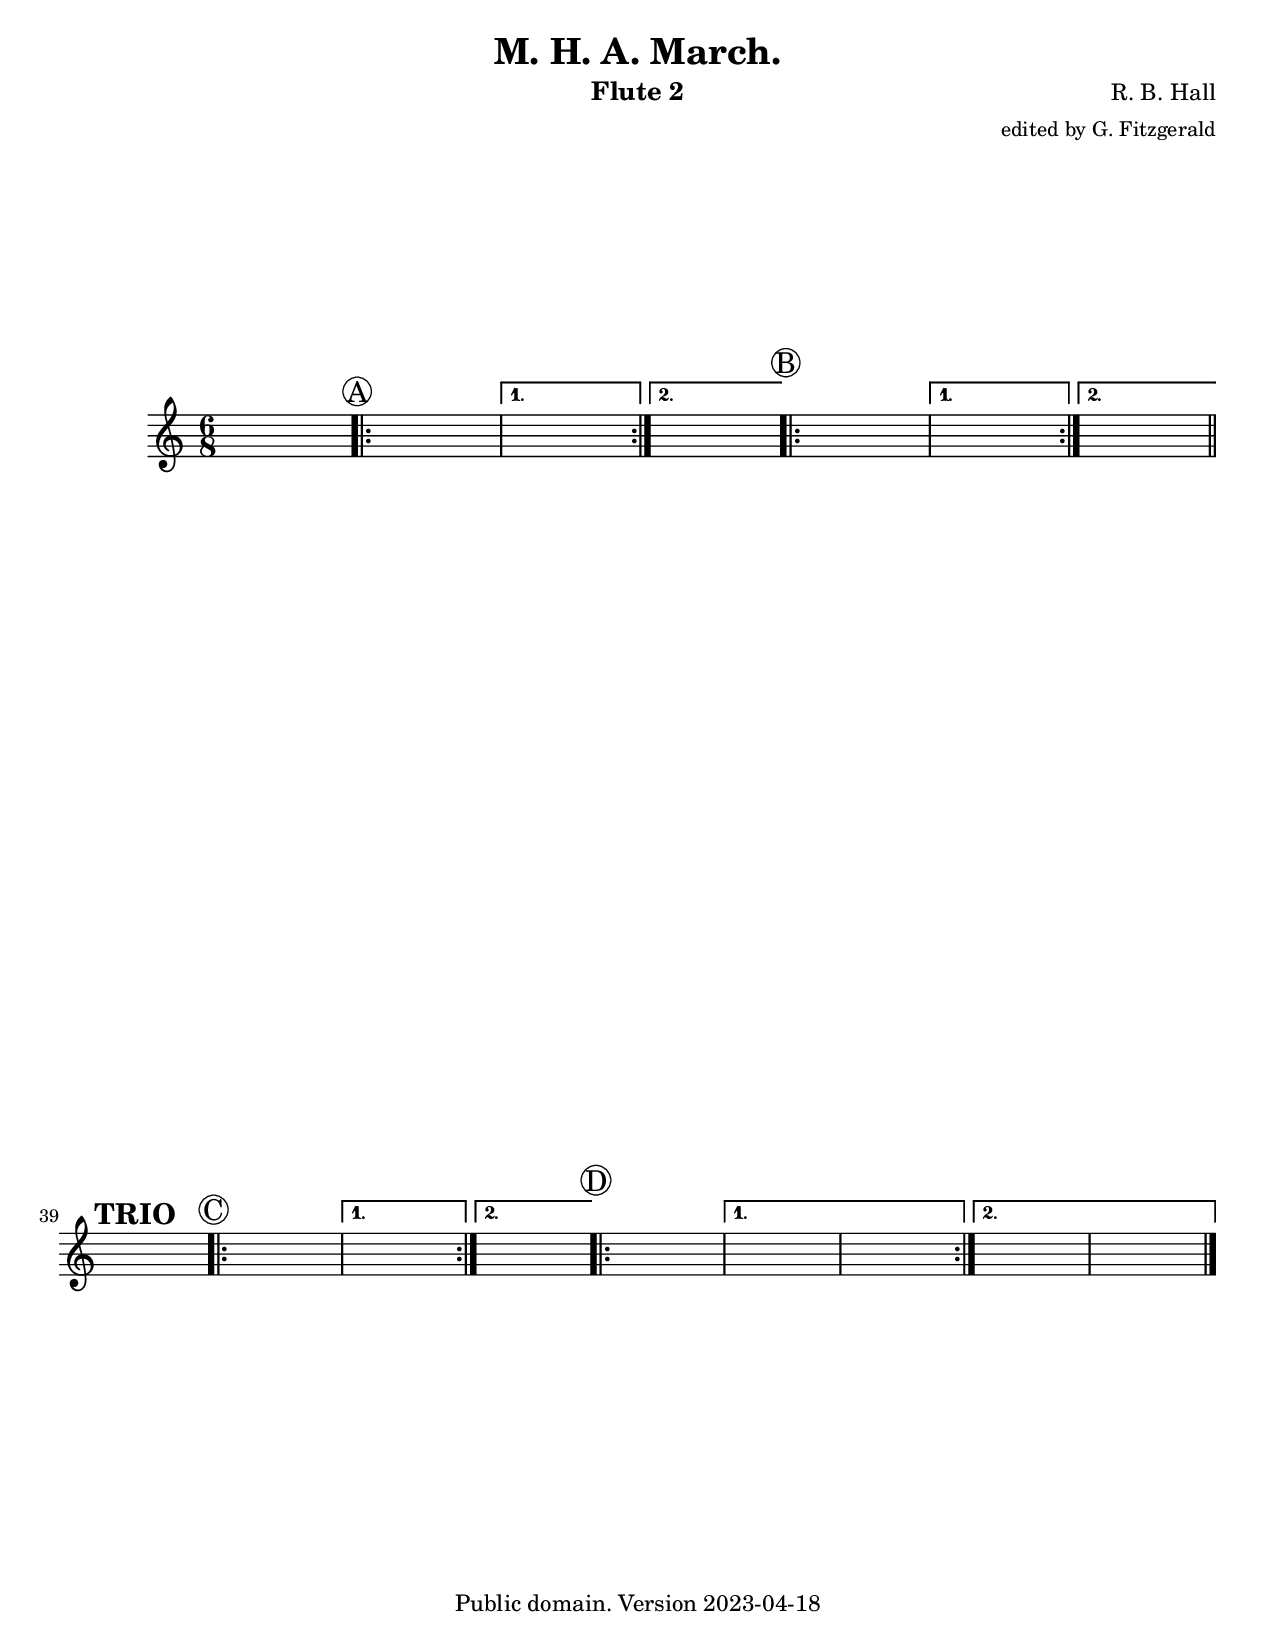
\version "2.24.1"
\include "MHAMarch.ly"

\paper {
  #(set-paper-size "letter")
  ragged-last-bottom = ##f
  ragged-bottom = ##f
}

\header {
  instrument = "Flute 2"
}

\score {
  \new Staff  { 
    \set Staff.midiInstrument = "flute"

    \clef treble
    << \rehearsalMarks 
       \fluteTwo >>
  }
  
  \layout { }
  \midi {
    \tempo 4. = 120
  }
}